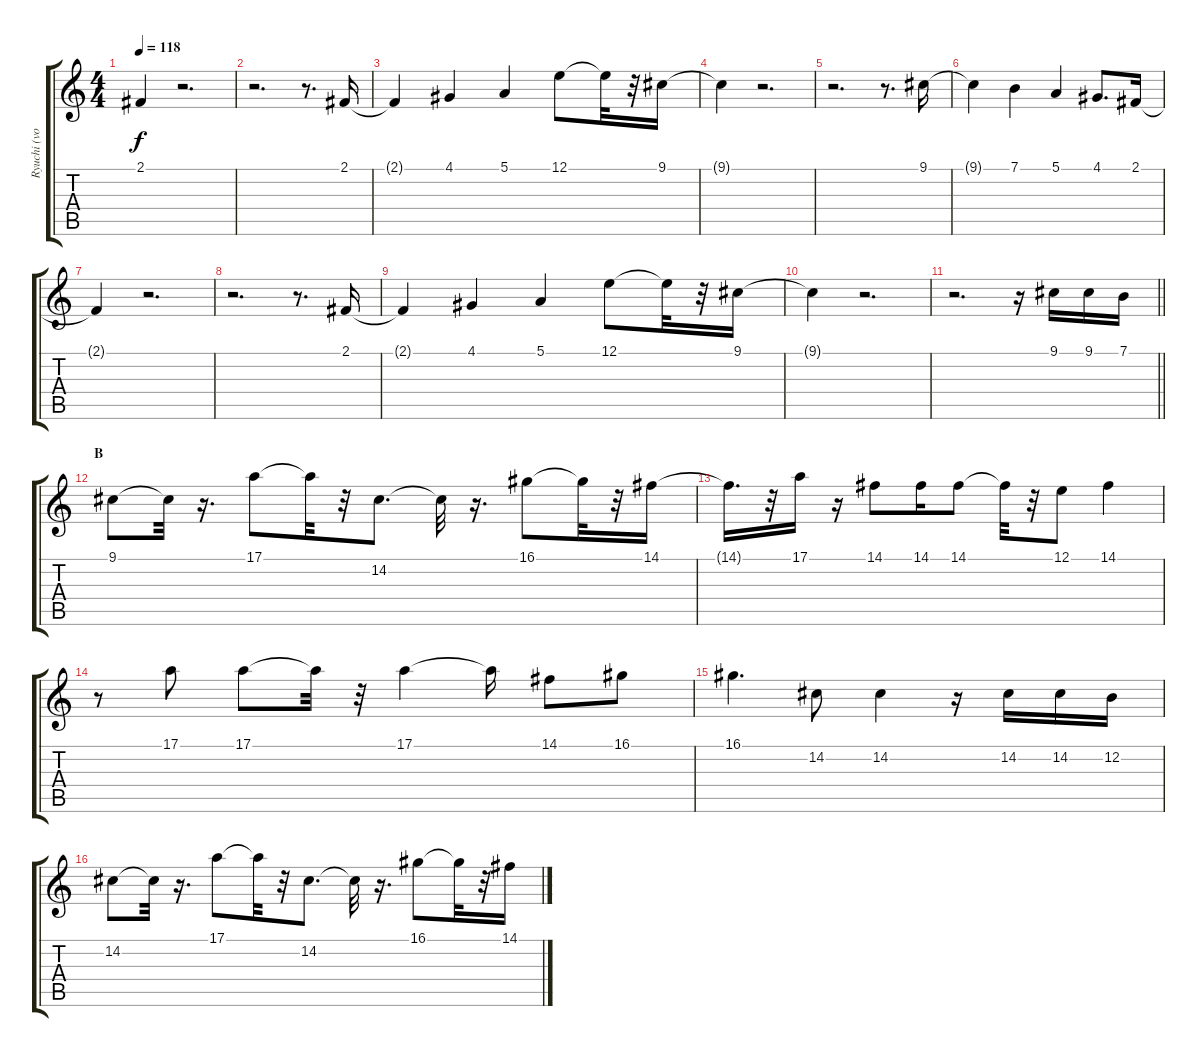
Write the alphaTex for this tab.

\track ("Ryuchi (voice)" "Ryuchi (vo") {instrument pad1newage}
\staff {score tabs}
\tuning (E4 B3 G3 D3 A2 E2) {hide}
\ts (4 4)
\tempo 118
\clef g2
\ks c
2.1{t}.4{dy f} r.2{d} |
r.2{d} r.8{d} 2.1.16 |
2.1{t}.4 4.1.4 5.1.4 12.1.8 12.1{t}.32 r.32 9.1.16 |
9.1{t}.4 r.2{d} |
r.2{d} r.8{d} 9.1.16 |
9.1{t}.4 7.1.4 5.1.4 4.1.8{d} 2.1.16 |
2.1{t}.4 r.2{d} |
r.2{d} r.8{d} 2.1.16 |
2.1{t}.4 4.1.4 5.1.4 12.1.8 12.1{t}.32 r.32 9.1.16 |
9.1{t}.4 r.2{d} |
\barLineRight lightlight
r.2{d} r.16 9.1.16 9.1.16 7.1.16 |
\section ("" "B")
9.1.8 9.1{t}.32 r.16{d} 17.1.8 17.1{t}.32 r.32 14.2.8{d} 14.2{t}.32 r.16{d} 16.1.8 16.1{t}.32 r.32 14.1.16 |
14.1{t}.16{d} r.32 17.1.16 r.16 14.1.8 14.1.16 14.1.8 14.1{t}.32 r.32 12.1.8 14.1.4 |
r.8 17.1.8 17.1.8 17.1{t}.32 r.32 17.1.4 17.1{t}.16 14.1.8 16.1.8 |
16.1.4{d} 14.2.8 14.2.4 r.16 14.2.16 14.2.16 12.2.16 |
14.2.8 14.2{t}.32 r.16{d} 17.1.8 17.1{t}.32 r.32 14.2.8{d} 14.2{t}.32 r.16{d} 16.1.8 16.1{t}.32 r.32 14.1.16
